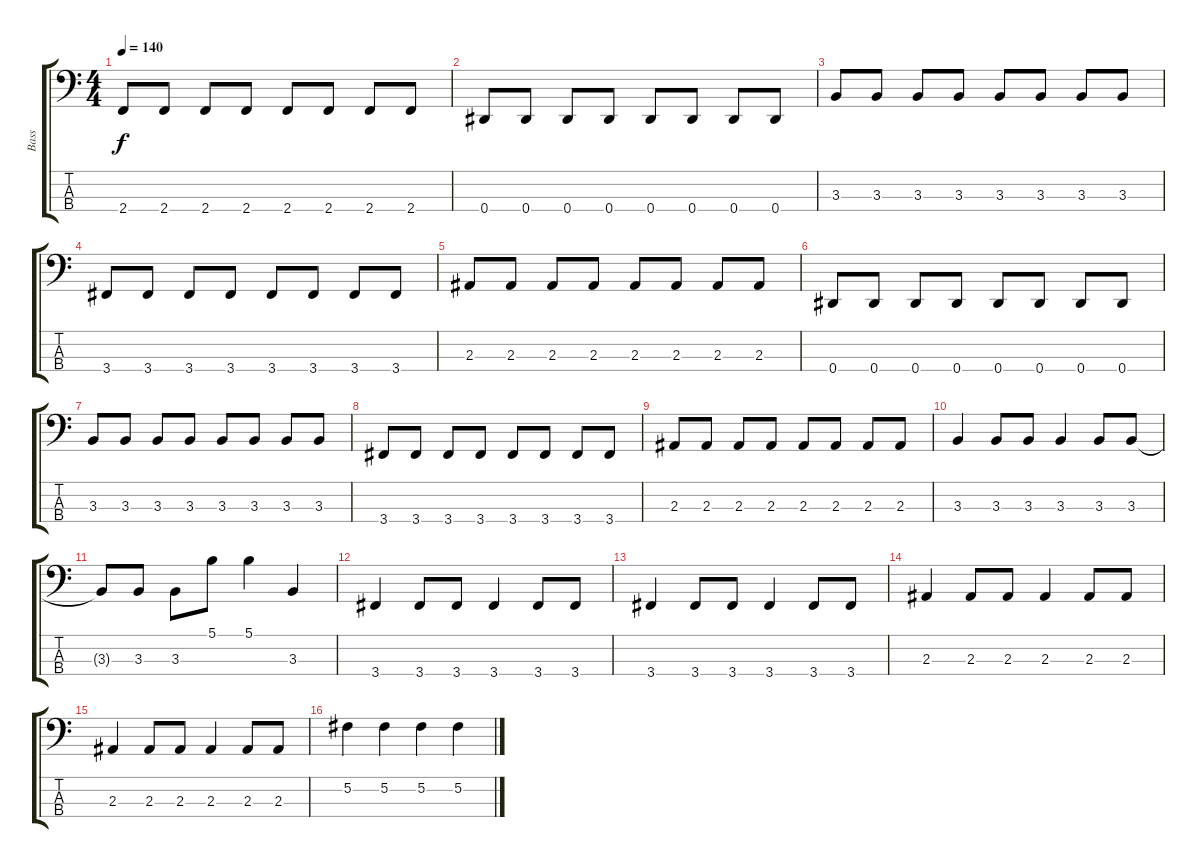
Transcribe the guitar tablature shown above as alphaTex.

\track ("Bass" "Bass") {instrument electricbassfinger}
\staff {score tabs}
\tuning (Gb2 Db2 Ab1 Eb1) {hide}
\ts (4 4)
\tempo 140
\clef f4
\ks c
2.4.8{dy f} 2.4.8 2.4.8 2.4.8 2.4.8 2.4.8 2.4.8 2.4.8 |
0.4.8 0.4.8 0.4.8 0.4.8 0.4.8 0.4.8 0.4.8 0.4.8 |
3.3.8 3.3.8 3.3.8 3.3.8 3.3.8 3.3.8 3.3.8 3.3.8 |
3.4.8 3.4.8 3.4.8 3.4.8 3.4.8 3.4.8 3.4.8 3.4.8 |
2.3.8 2.3.8 2.3.8 2.3.8 2.3.8 2.3.8 2.3.8 2.3.8 |
0.4.8 0.4.8 0.4.8 0.4.8 0.4.8 0.4.8 0.4.8 0.4.8 |
3.3.8 3.3.8 3.3.8 3.3.8 3.3.8 3.3.8 3.3.8 3.3.8 |
3.4.8 3.4.8 3.4.8 3.4.8 3.4.8 3.4.8 3.4.8 3.4.8 |
2.3.8 2.3.8 2.3.8 2.3.8 2.3.8 2.3.8 2.3.8 2.3.8 |
3.3.4 3.3.8 3.3.8 3.3.4 3.3.8 3.3.8 |
3.3{t}.8 3.3.8 3.3.8 5.1.8 5.1.4 3.3.4 |
3.4.4 3.4.8 3.4.8 3.4.4 3.4.8 3.4.8 |
3.4.4 3.4.8 3.4.8 3.4.4 3.4.8 3.4.8 |
2.3.4 2.3.8 2.3.8 2.3.4 2.3.8 2.3.8 |
2.3.4 2.3.8 2.3.8 2.3.4 2.3.8 2.3.8 |
5.2.4 5.2.4 5.2.4 5.2.4
